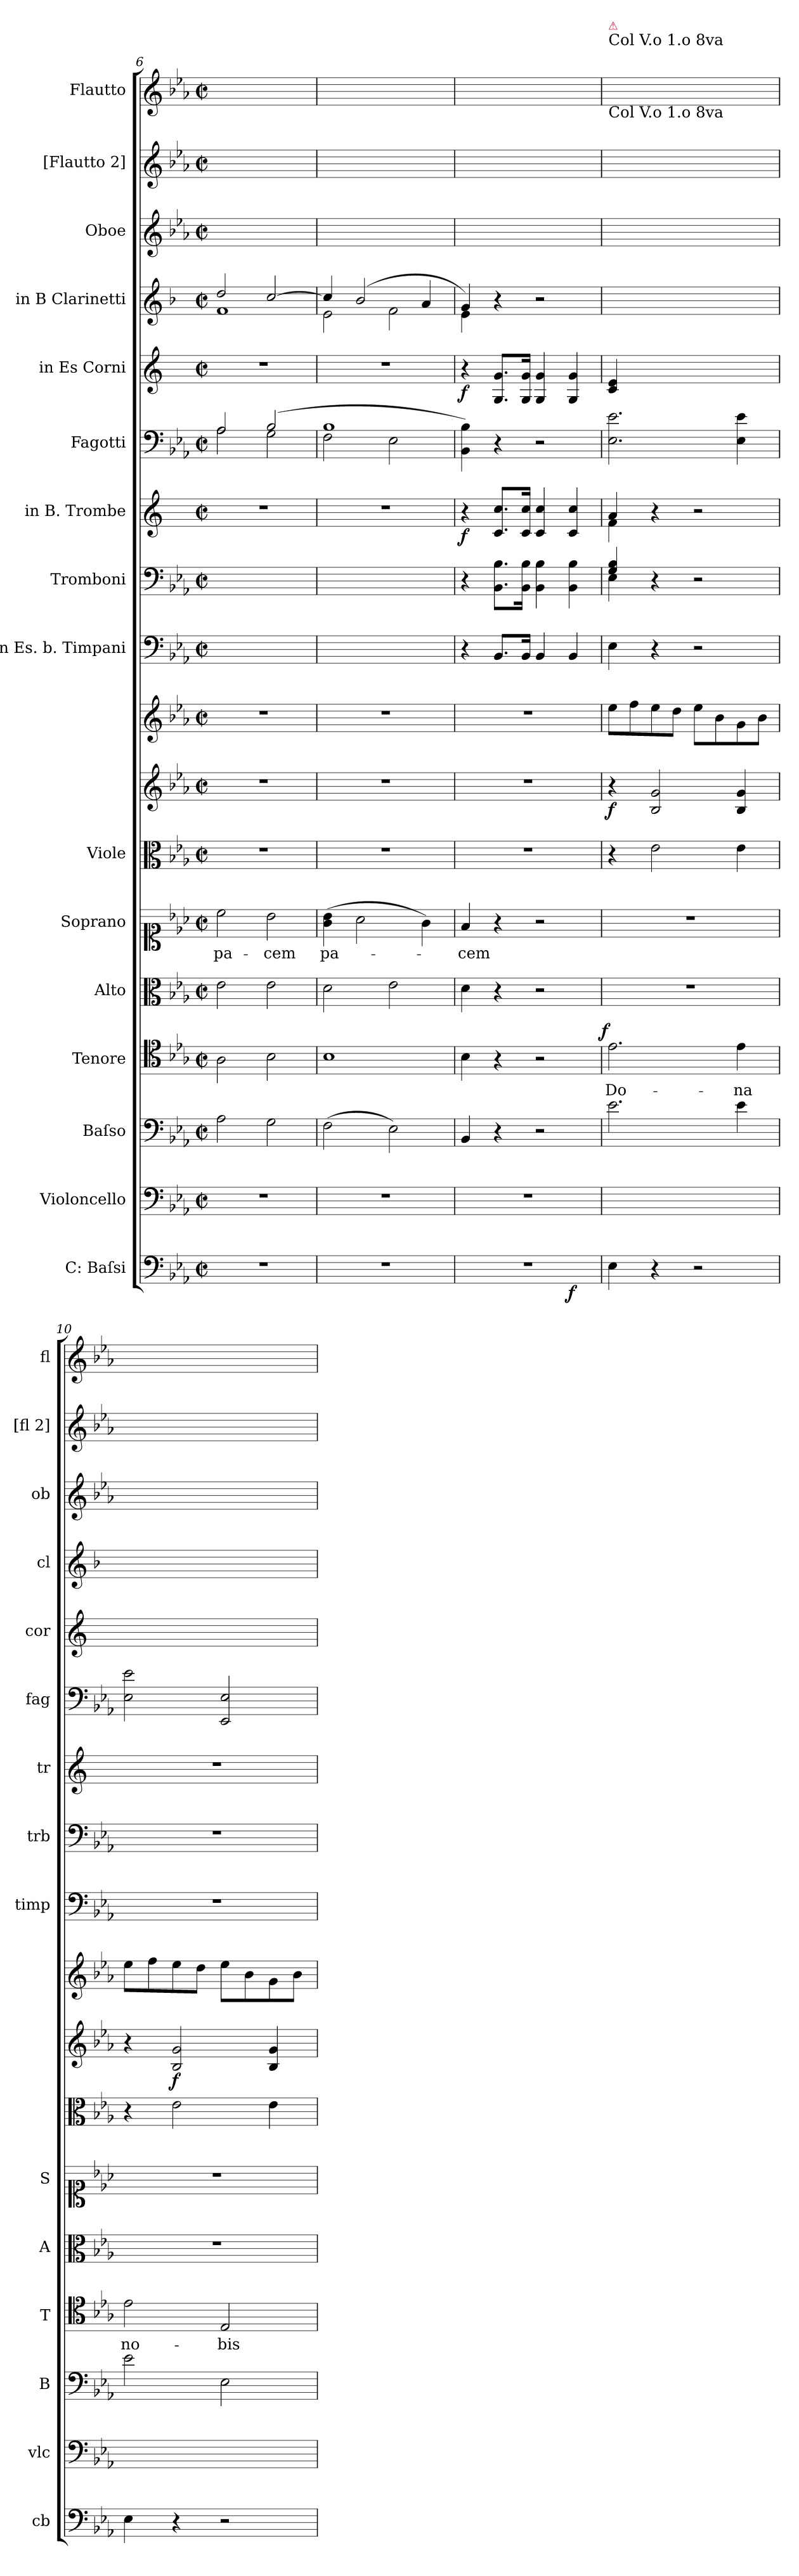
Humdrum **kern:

**kern	**dynam	**kern	**kern	**kern	**text	**dynam	**kern	**kern	**text	**kern	**kern	**dynam	**kern	**kern	**kern	**kern	**dynam	**kern	**kern	**dynam	**kern	**kern	**kern	**kern
*part18	*part18	*part17	*part16	*part15	*part15	*part15	*part14	*part13	*part13	*part12	*part11	*part11	*part10	*part9	*part8	*part7	*part7	*part6	*part5	*part5	*part4	*part3	*part2	*part1
*staff18	*staff18	*staff17	*staff16	*staff15	*staff15	*staff15	*staff14	*staff13	*staff13	*staff12	*staff11	*staff11	*staff10	*staff9	*staff8	*staff7	*staff7	*staff6	*staff5	*staff5	*staff4	*staff3	*staff2	*staff1
*I"C: Baſsi	*	*I"Violoncello	*I"Baſso	*I"Tenore	*	*	*I"Alto	*I"Soprano	*	*I"Viole	*	*	*	*I"in Es. b. Timpani	*I"Tromboni	*I"in B. Trombe	*	*I"Fagotti	*I"in Es Corni	*	*I"in B Clarinetti	*I"Oboe	*I"[Flautto 2]	*I"Flautto
*I'cb	*	*I'vlc	*I'B	*I'T	*	*	*I'A	*I'S	*	*	*	*	*	*I'timp	*I'trb	*I'tr	*	*I'fag	*I'cor	*	*I'cl	*I'ob	*I'[fl 2]	*I'fl
*clefF4	*	*clefF4	*clefF4	*clefC4	*	*	*clefC3	*clefC1	*	*clefC3	*clefG2	*	*clefG2	*clefF4	*clefF4	*clefG2	*	*clefF4	*clefG2	*	*clefG2	*clefG2	*clefG2	*clefG2
*	*	*	*	*	*	*	*	*	*	*	*	*	*	*	*	*ITrd1c2	*	*	*ITrd5c9	*	*ITrd1c2	*	*	*
*k[b-e-a-]	*	*k[b-e-a-]	*k[b-e-a-]	*k[b-e-a-]	*	*	*k[b-e-a-]	*k[b-e-a-]	*	*k[b-e-a-]	*k[b-e-a-]	*	*k[b-e-a-]	*k[b-e-a-]	*k[b-e-a-]	*k[b-e-]	*	*k[b-e-a-]	*k[b-e-a-]	*	*k[b-e-a-]	*k[b-e-a-]	*k[b-e-a-]	*k[b-e-a-]
*M2/2	*	*M2/2	*M2/2	*M2/2	*	*	*M2/2	*M2/2	*	*M2/2	*M2/2	*	*M2/2	*M2/2	*M2/2	*M2/2	*	*M2/2	*M2/2	*	*M2/2	*M2/2	*M2/2	*M2/2
*met(c|)	*	*met(c|)	*met(c|)	*met(c|)	*	*	*met(c|)	*met(c|)	*	*met(c|)	*met(c|)	*	*met(c|)	*met(c|)	*met(c|)	*met(c|)	*	*met(c|)	*met(c|)	*	*met(c|)	*met(c|)	*met(c|)	*met(c|)
=6	=6	=6	=6	=6	=6	=6	=6	=6	=6	=6	=6	=6	=6	=6	=6	=6	=6	=6	=6	=6	=6	=6	=6	=6
*	*	*	*	*	*	*	*	*	*	*	*	*	*	*	*	*	*	*^	*	*	*^	*	*	*
1r	.	1r	2A-\	2A-\	.	.	2e-\	2cc\	pa-	1r	1r	.	1r	1ryy	1ryy	1r	.	2A-/	2A-\	1r	.	2cc/	1e-	1ryy	1ryy	1ryy
.	.	.	2G\	2B-\	.	.	2e-\	2b-\	-cem	.	.	.	.	.	.	.	.	(2B-/	2G\	.	.	[2b-/	.	.	.	.
=7	=7	=7	=7	=7	=7	=7	=7	=7	=7	=7	=7	=7	=7	=7	=7	=7	=7	=7	=7	=7	=7	=7	=7	=7	=7	=7
1r	.	1r	(2F\	1B-	.	.	2d\	(4g\ 4b-\	pa-	1r	1r	.	1r	1ryy	1ryy	1r	.	1B-	2F\	1r	.	4b-/]	2d\	1ryy	1ryy	1ryy
.	.	.	.	.	.	.	.	2a-\	.	.	.	.	.	.	.	.	.	.	.	.	.	(2a-/	.	.	.	.
.	.	.	2E-\)	.	.	.	2e-\	.	.	.	.	.	.	.	.	.	.	.	2E-\	.	.	.	2e-\	.	.	.
.	.	.	.	.	.	.	.	4g\)	.	.	.	.	.	.	.	.	.	.	.	.	.	4g/	.	.	.	.
*	*	*	*	*	*	*	*	*	*	*	*	*	*	*	*	*	*	*v	*v	*	*	*	*	*	*	*
=8	=8	=8	=8	=8	=8	=8	=8	=8	=8	=8	=8	=8	=8	=8	=8	=8	=8	=8	=8	=8	=8	=8	=8	=8	=8
*^	*	*	*	*	*	*	*	*	*	*	*	*	*	*	*	*	*	*	*	*	*	*	*	*	*
1r	2.ryy	.	1r	4BB-/	4B-\	.	.	4d\	4f/	-cem	1r	1r	.	1r	4r	4r	4r	f	4BB-\ 4B-\)	4r	f	4f/)	4d\	1ryy	1ryy	1ryy
.	.	.	.	4r	4r	.	.	4r	4r	.	.	.	.	.	8.BB-/L	8.BB-\ 8.B-\L	8.B-/ 8.b-/L	.	4r	8.BB-/ 8.B-/L	.	4r	4ryy	.	.	.
.	.	.	.	.	.	.	.	.	.	.	.	.	.	.	16BB-/Jk	16BB-\ 16B-\Jk	16B-/ 16b-/Jk	.	.	16BB-/ 16B-/Jk	.	.	.	.	.	.
.	.	.	.	2r	2r	.	.	2r	2r	.	.	.	.	.	4BB-/	4BB-\ 4B-\	4B-/ 4b-/	.	2r	4BB-/ 4B-/	.	2r	2ryy	.	.	.
.	4ryy	f	.	.	.	.	.	.	.	.	.	.	.	.	4BB-/	4BB-\ 4B-\	4B-/ 4b-/	.	.	4BB-/ 4B-/	.	.	.	.	.	.
*	*	*	*	*	*	*	*	*	*	*	*	*	*	*	*	*	*	*	*	*	*	*v	*v	*	*	*
=9	=9	=9	=9	=9	=9	=9	=9	=9	=9	=9	=9	=9	=9	=9	=9	=9	=9	=9	=9	=9	=9	=9	=9	=9	=9
*	*	*	*	*	*	*	*	*	*	*	*	*	*	*	*	*^	*^	*	*	*	*	*	*	*	*
!	!	!	!	!	!	!	!	!	!	!	!	!	!	!	!	!	!	!	!	!	!	!	!	!	!	!	!LO:TX:a:t=Col V.o 1.o 8va
!	!	!	!	!	!	!	!	!	!	!	!	!	!	!	!	!	!	!	!	!	!	!	!	!	!	!	!LO:TX:a:color=crimson:t=⚠
!	!	!	!	!	!	!	!	!	!	!	!	!	!	!	!	!	!	!	!	!	!	!	!	!	!	!LO:TX:a:t=Col V.o 1.o 8va	!
!	!	!	!	!	!	!	!LO:DY:a:rj	!	!	!	!	!	!	!	!	!	!	!	!	!	!	!	!	!	!	!	!
*v	*v	*	*	*	*	*	*	*	*	*	*	*	*	*	*	*	*	*	*	*	*	*	*	*	*	*	*
4E-\	.	4E-\yy	2.e-\	2.e-\	Do-	f	1r	1r	.	4r	4r	f	8ee-\L	4E-\	4G/ 4B-/	4E-\	4g/	4e-\	.	2.E-\ 2.e-\	4E-/ 4G/	.	1ryy	1ryy	8eee-\Lyy	8eee-\Lyy
.	.	.	.	.	.	.	.	.	.	.	.	.	8ff\	.	.	.	.	.	.	.	.	.	.	.	8fff\yy	8fff\yy
4r	.	4ryy	.	.	.	.	.	.	.	2e-\	2B-/ 2g/	.	8ee-\	4r	4r	4ryy	4r	4ryy	.	.	4ryy	.	.	.	8eee-\yy	8eee-\yy
.	.	.	.	.	.	.	.	.	.	.	.	.	8dd\J	.	.	.	.	.	.	.	.	.	.	.	8ddd\Jyy	8ddd\Jyy
2r	.	2ryy	.	.	.	.	.	.	.	.	.	.	8ee-\L	2r	2r	2ryy	2r	2ryy	.	.	2ryy	.	.	.	8eee-\Lyy	8eee-\Lyy
.	.	.	.	.	.	.	.	.	.	.	.	.	8b-\	.	.	.	.	.	.	.	.	.	.	.	8bb-\yy	8bb-\yy
.	.	.	4e-\	4e-\	-na	.	.	.	.	4e-\	4B-/ 4g/	.	8g\	.	.	.	.	.	.	4E-\ 4e-\	.	.	.	.	8gg\yy	8gg\yy
.	.	.	.	.	.	.	.	.	.	.	.	.	8b-\J	.	.	.	.	.	.	.	.	.	.	.	8bb-\Jyy	8bb-\Jyy
*	*	*	*	*	*	*	*	*	*	*	*	*	*	*	*v	*v	*	*	*	*	*	*	*	*	*	*
*	*	*	*	*	*	*	*	*	*	*	*	*	*	*	*	*v	*v	*	*	*	*	*	*	*	*
=10	=10	=10	=10	=10	=10	=10	=10	=10	=10	=10	=10	=10	=10	=10	=10	=10	=10	=10	=10	=10	=10	=10	=10	=10
4E-\	.	4E-\yy	2e-\	2e-\	no-	.	1r	1r	.	4r	4r	.	8ee-\L	1r	1r	1r	.	2E-\ 2e-\	1ryy	.	1ryy	1ryy	8eee-\Lyy	8eee-\Lyy
.	.	.	.	.	.	.	.	.	.	.	.	.	8ff\	.	.	.	.	.	.	.	.	.	8fff\yy	8fff\yy
4r	.	4ryy	.	.	.	.	.	.	.	2e-\	2B-/ 2g/	f	8ee-\	.	.	.	.	.	.	.	.	.	8eee-\yy	8eee-\yy
.	.	.	.	.	.	.	.	.	.	.	.	.	8dd\J	.	.	.	.	.	.	.	.	.	8ddd\Jyy	8ddd\Jyy
2r	.	2ryy	2E-\	2E-/	-bis	.	.	.	.	.	.	.	8ee-\L	.	.	.	.	2EE-/ 2E-/	.	.	.	.	8eee-\Lyy	8eee-\Lyy
.	.	.	.	.	.	.	.	.	.	.	.	.	8b-\	.	.	.	.	.	.	.	.	.	8bb-\yy	8bb-\yy
.	.	.	.	.	.	.	.	.	.	4e-\	4B-/ 4g/	.	8g\	.	.	.	.	.	.	.	.	.	8gg\yy	8gg\yy
.	.	.	.	.	.	.	.	.	.	.	.	.	8b-\J	.	.	.	.	.	.	.	.	.	8bb-\Jyy	8bb-\Jyy
=	=	=	=	=	=	=	=	=	=	=	=	=	=	=	=	=	=	=	=	=	=	=	=	=
*-	*-	*-	*-	*-	*-	*-	*-	*-	*-	*-	*-	*-	*-	*-	*-	*-	*-	*-	*-	*-	*-	*-	*-	*-
